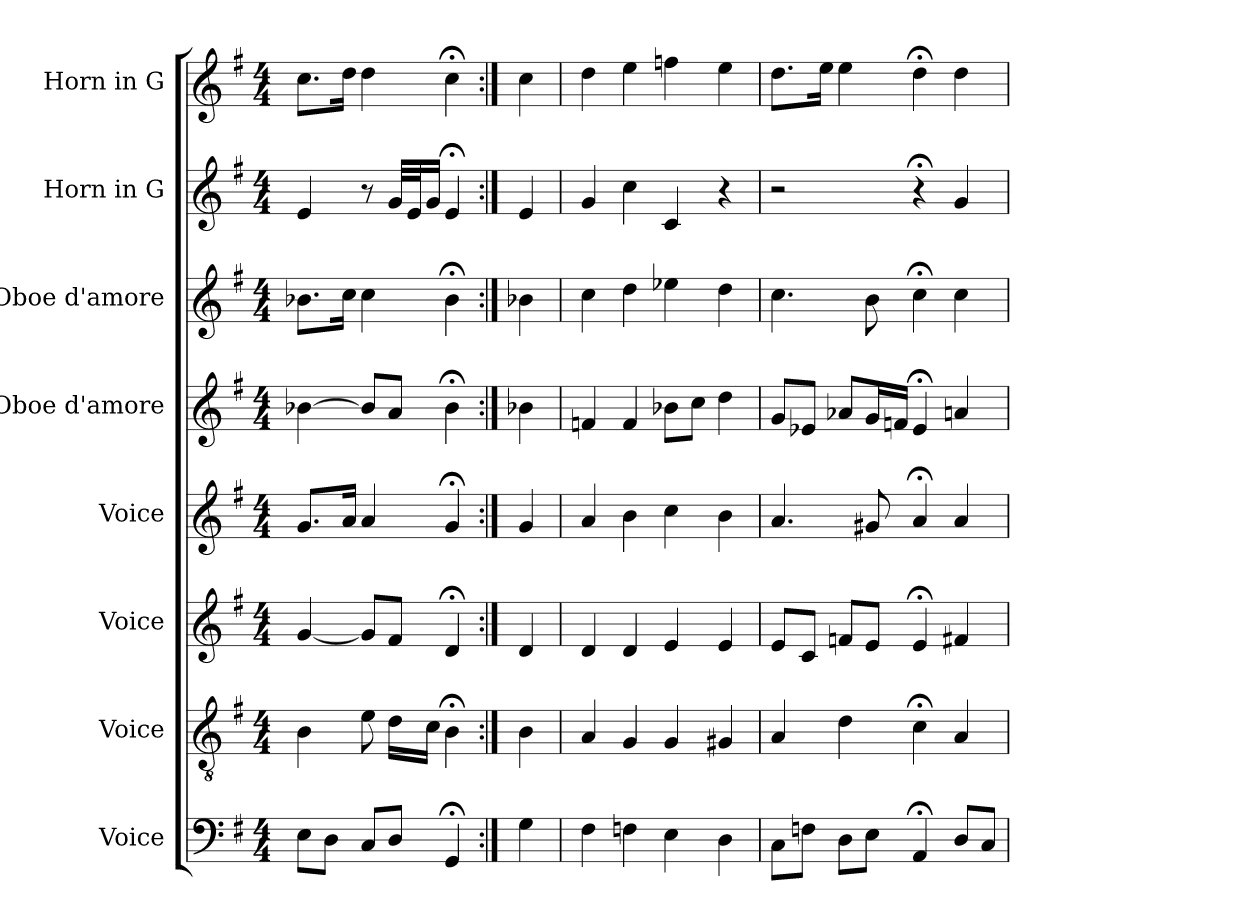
**kern	**kern	**kern	**kern	**kern	**kern	**kern	**kern
*part8	*part7	*part6	*part5	*part4	*part3	*part2	*part1
*staff8	*staff7	*staff6	*staff5	*staff4	*staff3	*staff2	*staff1
*I"Voice	*I"Voice	*I"Voice	*I"Voice	*I"Oboe d'amore	*I"Oboe d'amore	*I"Horn in G	*I"Horn in G
*I'V	*I'V	*I'V	*I'V	*I'Ob. d'a.	*I'Ob. d'a.	*	*
*clefF4	*clefGv2	*clefG2	*clefG2	*clefG2	*clefG2	*clefG2	*clefG2
*	*	*	*	*ITrd2c3	*ITrd2c3	*ITrd3c5	*ITrd3c5
*k[f#]	*k[f#]	*k[f#]	*k[f#]	*k[f#c#g#d#]	*k[f#c#g#d#]	*k[f#c#]	*k[f#c#]
*M4/4	*M4/4	*M4/4	*M4/4	*M4/4	*M4/4	*M4/4	*M4/4
=	=	=	=	=	=	=	=
8EL	4B	[4g	8.gL	[4gn	8.gnL	4B	8.gL
8DJ	.	.	.	.	.	.	.
.	.	.	16aJk	.	16aJk	.	16aJk
8CL	8e	8gL]	4a	8gL]	4a	8r	4a
8DJ	16dLL	8f#J	.	8f#J	.	32dLLL	.
.	.	.	.	.	.	32BJ	.
.	16cJJ	.	.	.	.	16dJJ	.
4GG;<	4B;<	4d;<	4g;<	4g;<	4g;<	4B;<	4g;<
=5:|!	=5:|!	=5:|!	=5:|!	=5:|!	=5:|!	=5:|!	=5:|!
4G	4B	4d	4g	4gn	4gn	4B	4g
=6	=6	=6	=6	=6	=6	=6	=6
4F#	4A	4d	4a	4dn	4a	4d	4a
4Fn	4G	4d	4b	4d	4b	4g	4b
4E	4G	4e	4cc	8gnL	4ccn	4G	4ccn
.	.	.	.	8aJ	.	.	.
4D	4G#X	4e	4b	4b	4b	4r	4b
=7	=7	=7	=7	=7	=7	=7	=7
8CL	4A	8eL	4.a	8eL	4.a	2r	8.aL
8FnJ	.	8cJ	.	8cnJ	.	.	.
.	.	.	.	.	.	.	16bJk
8DL	4d	8fnL	.	8fnL	.	.	4b
8EJ	.	8eJ	8g#X	16eL	8g#	.	.
.	.	.	.	16dnJJ	.	.	.
4AA;<	4c;<	4e;<	4a;<	4c;<	4a;<	4r;<	4a;<
8DL	4A	4f#X	4a	4f#X	4a	4d	4a
8CJ	.	.	.	.	.	.	.
=	=	=	=	=	=	=	=
*-	*-	*-	*-	*-	*-	*-	*-
